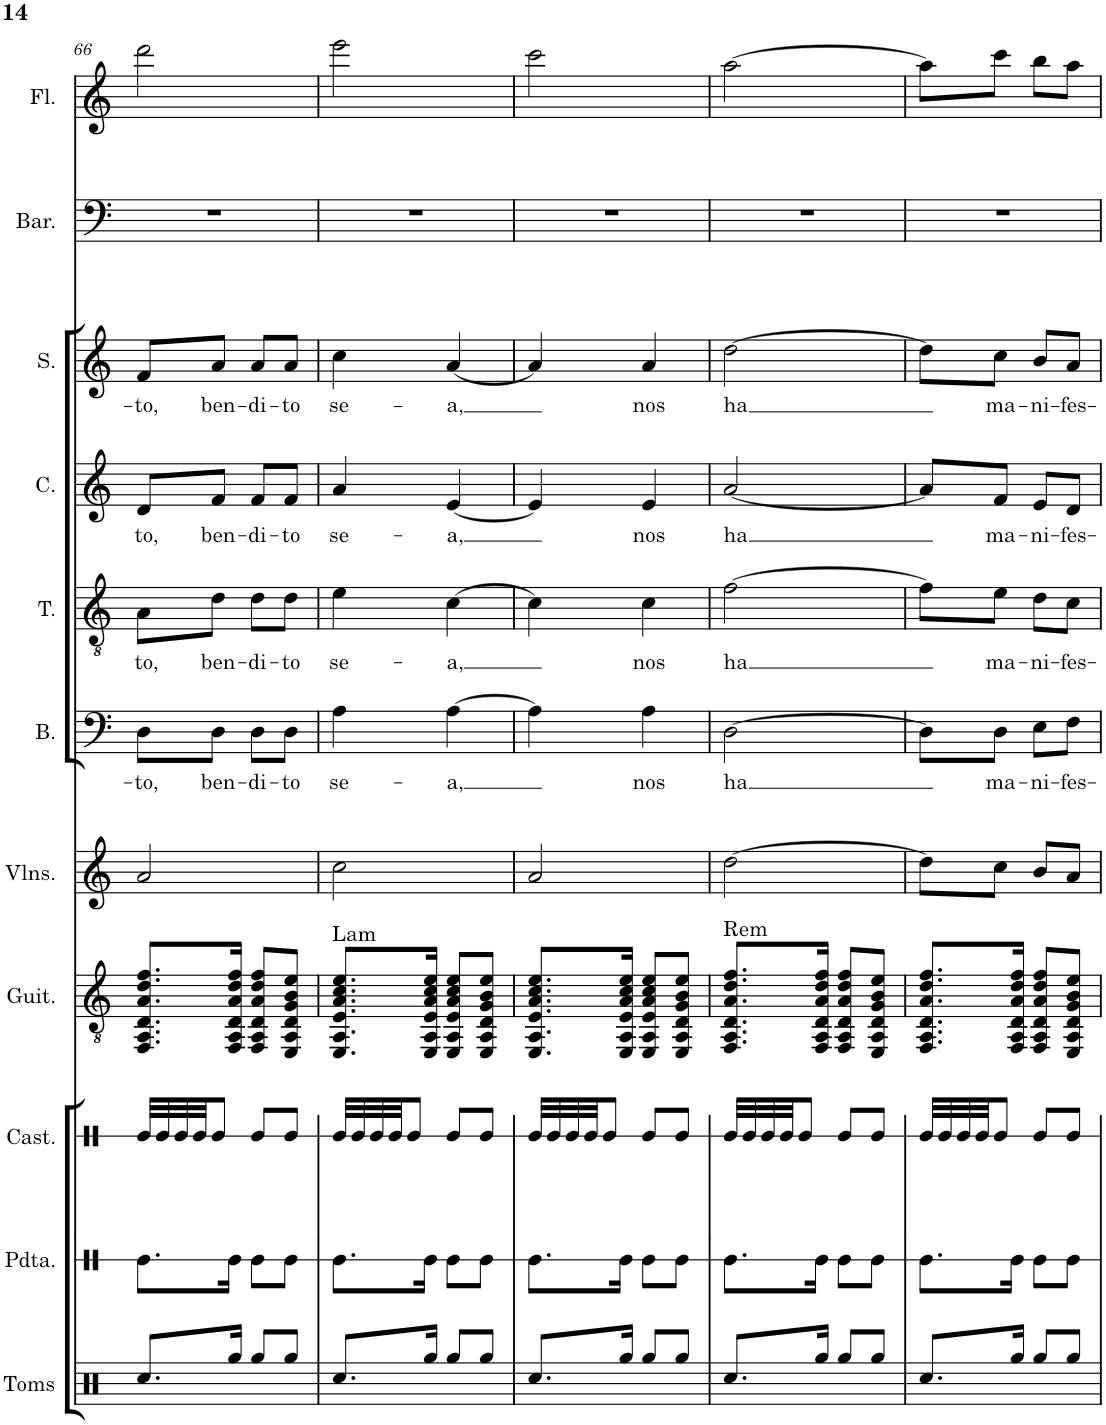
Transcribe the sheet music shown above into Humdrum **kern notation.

**kern	**kern	**kern	**kern	**harte	**kern	**kern	**text	**kern	**text	**kern	**text	**kern	**text	**kern	**kern
*part11	*part10	*part9	*part8	*part8	*part7	*part6	*part6	*part5	*part5	*part4	*part4	*part3	*part3	*part2	*part1
*staff11	*staff10	*staff9	*staff8	*	*staff7	*staff6	*staff6	*staff5	*staff5	*staff4	*staff4	*staff3	*staff3	*staff2	*staff1
*I"Toms	*I"Pandereta	*I"Castañuelas	*I"Guitarra	*	*I"Violines	*I"Bajo	*	*I"Tenor	*	*I"Contralto	*	*I"Soprano	*	*I"Barítono	*I"Flauta
*I'Toms	*I'Pdta.	*I'Cast.	*I'Guit.	*	*I'Vlns.	*I'B.	*	*I'T.	*	*I'C.	*	*I'S.	*	*I'Bar.	*I'Fl.
!!LO:PB:g=z
*clefX	*clefX	*clefX	*clefGv2	*	*clefG2	*clefF4	*	*clefGv2	*	*clefG2	*	*clefG2	*	*clefF4	*clefG2
*k[]	*k[]	*k[]	*k[]	*	*k[]	*k[]	*	*k[]	*	*k[]	*	*k[]	*	*k[]	*k[]
*M2/4	*M2/4	*M2/4	*M2/4	*	*M2/4	*M2/4	*	*M2/4	*	*M2/4	*	*M2/4	*	*M2/4	*M2/4
=66	=66	=66	=66	=66	=66	=66	=66	=66	=66	=66	=66	=66	=66	=66	=66
!	!	!	!	!	!	!	!LO:LY:b	!	!LO:LY:b	!	!LO:LY:b	!	!LO:LY:b	!	!
8.Rcc/L	8.Re\L	32Re/LLL	8.FF/ 8.AA/ 8.D/ 8.A/ 8.d/ 8.f/L	.	2a/	8D\L	-to,	8A\L	-to,	8d/L	to,	8f/L	-to,	2r	2ddd\
.	.	32Re/	.	.	.	.	.	.	.	.	.	.	.	.	.
.	.	32Re/	.	.	.	.	.	.	.	.	.	.	.	.	.
.	.	32Re/JJ	.	.	.	.	.	.	.	.	.	.	.	.	.
!	!	!	!	!	!	!	!LO:LY:b	!	!LO:LY:b	!	!LO:LY:b	!	!LO:LY:b	!	!
.	.	8Re/J	.	.	.	8D\J	ben-	8d\J	ben-	8f/J	ben-	8a/J	ben-	.	.
16Rgg/Jk	16Re\Jk	.	16FF/ 16AA/ 16D/ 16A/ 16d/ 16f/Jk	.	.	.	.	.	.	.	.	.	.	.	.
!	!	!	!	!	!	!	!LO:LY:b	!	!LO:LY:b	!	!LO:LY:b	!	!LO:LY:b	!	!
8Rgg/L	8Re\L	8Re/L	8FF/ 8AA/ 8D/ 8A/ 8d/ 8f/L	.	.	8D\L	-di-	8d\L	-di-	8f/L	-di-	8a/L	-di-	.	.
!	!	!	!	!	!	!	!LO:LY:b	!	!LO:LY:b	!	!LO:LY:b	!	!LO:LY:b	!	!
8Rgg/J	8Re\J	8Re/J	8EE/ 8AA/ 8D/ 8G/ 8B/ 8e/J	.	.	8D\J	-to	8d\J	-to	8f/J	-to	8a/J	-to	.	.
=67	=67	=67	=67	=67	=67	=67	=67	=67	=67	=67	=67	=67	=67	=67	=67
!	!	!	!	!LO:H:kt=Lam	!	!	!LO:LY:b	!	!LO:LY:b	!	!LO:LY:b	!	!LO:LY:b	!	!
8.Rcc/L	8.Re\L	32Re/LLL	8.EE/ 8.AA/ 8.E/ 8.A/ 8.c/ 8.e/L	N	2cc\	4A\	se-	4e\	se-	4a/	se-	4cc\	se-	2r	2eee\
.	.	32Re/	.	.	.	.	.	.	.	.	.	.	.	.	.
.	.	32Re/	.	.	.	.	.	.	.	.	.	.	.	.	.
.	.	32Re/JJ	.	.	.	.	.	.	.	.	.	.	.	.	.
.	.	8Re/J	.	.	.	.	.	.	.	.	.	.	.	.	.
16Rgg/Jk	16Re\Jk	.	16EE/ 16AA/ 16E/ 16A/ 16c/ 16e/Jk	.	.	.	.	.	.	.	.	.	.	.	.
!	!	!	!	!	!	!	!LO:LY:b	!	!LO:LY:b	!	!LO:LY:b	!	!LO:LY:b	!	!
8Rgg/L	8Re\L	8Re/L	8EE/ 8AA/ 8E/ 8A/ 8c/ 8e/L	.	.	[4A\	-a,	[4c\	-a,	[4e/	-a,	[4a/	-a,	.	.
8Rgg/J	8Re\J	8Re/J	8EE/ 8AA/ 8D/ 8G/ 8B/ 8e/J	.	.	.	.	.	.	.	.	.	.	.	.
=68	=68	=68	=68	=68	=68	=68	=68	=68	=68	=68	=68	=68	=68	=68	=68
8.Rcc/L	8.Re\L	32Re/LLL	8.EE/ 8.AA/ 8.E/ 8.A/ 8.c/ 8.e/L	.	2a/	4A\]	.	4c\]	.	4e/]	.	4a/]	.	2r	2ccc\
.	.	32Re/	.	.	.	.	.	.	.	.	.	.	.	.	.
.	.	32Re/	.	.	.	.	.	.	.	.	.	.	.	.	.
.	.	32Re/JJ	.	.	.	.	.	.	.	.	.	.	.	.	.
.	.	8Re/J	.	.	.	.	.	.	.	.	.	.	.	.	.
16Rgg/Jk	16Re\Jk	.	16EE/ 16AA/ 16E/ 16A/ 16c/ 16e/Jk	.	.	.	.	.	.	.	.	.	.	.	.
!	!	!	!	!	!	!	!LO:LY:b	!	!LO:LY:b	!	!LO:LY:b	!	!LO:LY:b	!	!
8Rgg/L	8Re\L	8Re/L	8EE/ 8AA/ 8E/ 8A/ 8c/ 8e/L	.	.	4A\	nos	4c\	nos	4e/	nos	4a/	nos	.	.
8Rgg/J	8Re\J	8Re/J	8EE/ 8AA/ 8D/ 8G/ 8B/ 8e/J	.	.	.	.	.	.	.	.	.	.	.	.
=69	=69	=69	=69	=69	=69	=69	=69	=69	=69	=69	=69	=69	=69	=69	=69
!	!	!	!	!LO:H:kt=Rem	!	!	!LO:LY:b	!	!LO:LY:b	!	!LO:LY:b	!	!LO:LY:b	!	!
8.Rcc/L	8.Re\L	32Re/LLL	8.FF/ 8.AA/ 8.D/ 8.A/ 8.d/ 8.f/L	N	[2dd\	[2D\	ha	[2f\	ha	[2a/	ha	[2dd\	ha	2r	[2aa\
.	.	32Re/	.	.	.	.	.	.	.	.	.	.	.	.	.
.	.	32Re/	.	.	.	.	.	.	.	.	.	.	.	.	.
.	.	32Re/JJ	.	.	.	.	.	.	.	.	.	.	.	.	.
.	.	8Re/J	.	.	.	.	.	.	.	.	.	.	.	.	.
16Rgg/Jk	16Re\Jk	.	16FF/ 16AA/ 16D/ 16A/ 16d/ 16f/Jk	.	.	.	.	.	.	.	.	.	.	.	.
8Rgg/L	8Re\L	8Re/L	8FF/ 8AA/ 8D/ 8A/ 8d/ 8f/L	.	.	.	.	.	.	.	.	.	.	.	.
8Rgg/J	8Re\J	8Re/J	8EE/ 8AA/ 8D/ 8G/ 8B/ 8e/J	.	.	.	.	.	.	.	.	.	.	.	.
=70	=70	=70	=70	=70	=70	=70	=70	=70	=70	=70	=70	=70	=70	=70	=70
8.Rcc/L	8.Re\L	32Re/LLL	8.FF/ 8.AA/ 8.D/ 8.A/ 8.d/ 8.f/L	.	8dd\L]	8D\L]	.	8f\L]	.	8a/L]	.	8dd\L]	.	2r	8aa\L]
.	.	32Re/	.	.	.	.	.	.	.	.	.	.	.	.	.
.	.	32Re/	.	.	.	.	.	.	.	.	.	.	.	.	.
.	.	32Re/JJ	.	.	.	.	.	.	.	.	.	.	.	.	.
!	!	!	!	!	!	!	!LO:LY:b	!	!LO:LY:b	!	!LO:LY:b	!	!LO:LY:b	!	!
.	.	8Re/J	.	.	8cc\J	8D\J	ma-	8e\J	ma-	8f/J	ma-	8cc\J	ma-	.	8ccc\J
16Rgg/Jk	16Re\Jk	.	16FF/ 16AA/ 16D/ 16A/ 16d/ 16f/Jk	.	.	.	.	.	.	.	.	.	.	.	.
!	!	!	!	!	!	!	!LO:LY:b	!	!LO:LY:b	!	!LO:LY:b	!	!LO:LY:b	!	!
8Rgg/L	8Re\L	8Re/L	8FF/ 8AA/ 8D/ 8A/ 8d/ 8f/L	.	8b/L	8E\L	-ni-	8d\L	-ni-	8e/L	-ni-	8b/L	-ni-	.	8bb\L
!	!	!	!	!	!	!	!LO:LY:b	!	!LO:LY:b	!	!LO:LY:b	!	!LO:LY:b	!	!
8Rgg/J	8Re\J	8Re/J	8EE/ 8AA/ 8D/ 8G/ 8B/ 8e/J	.	8a/J	8F\J	-fes-	8c\J	-fes-	8d/J	-fes-	8a/J	-fes-	.	8aa\J
=	=	=	=	=	=	=	=	=	=	=	=	=	=	=	=
*-	*-	*-	*-	*-	*-	*-	*-	*-	*-	*-	*-	*-	*-	*-	*-
